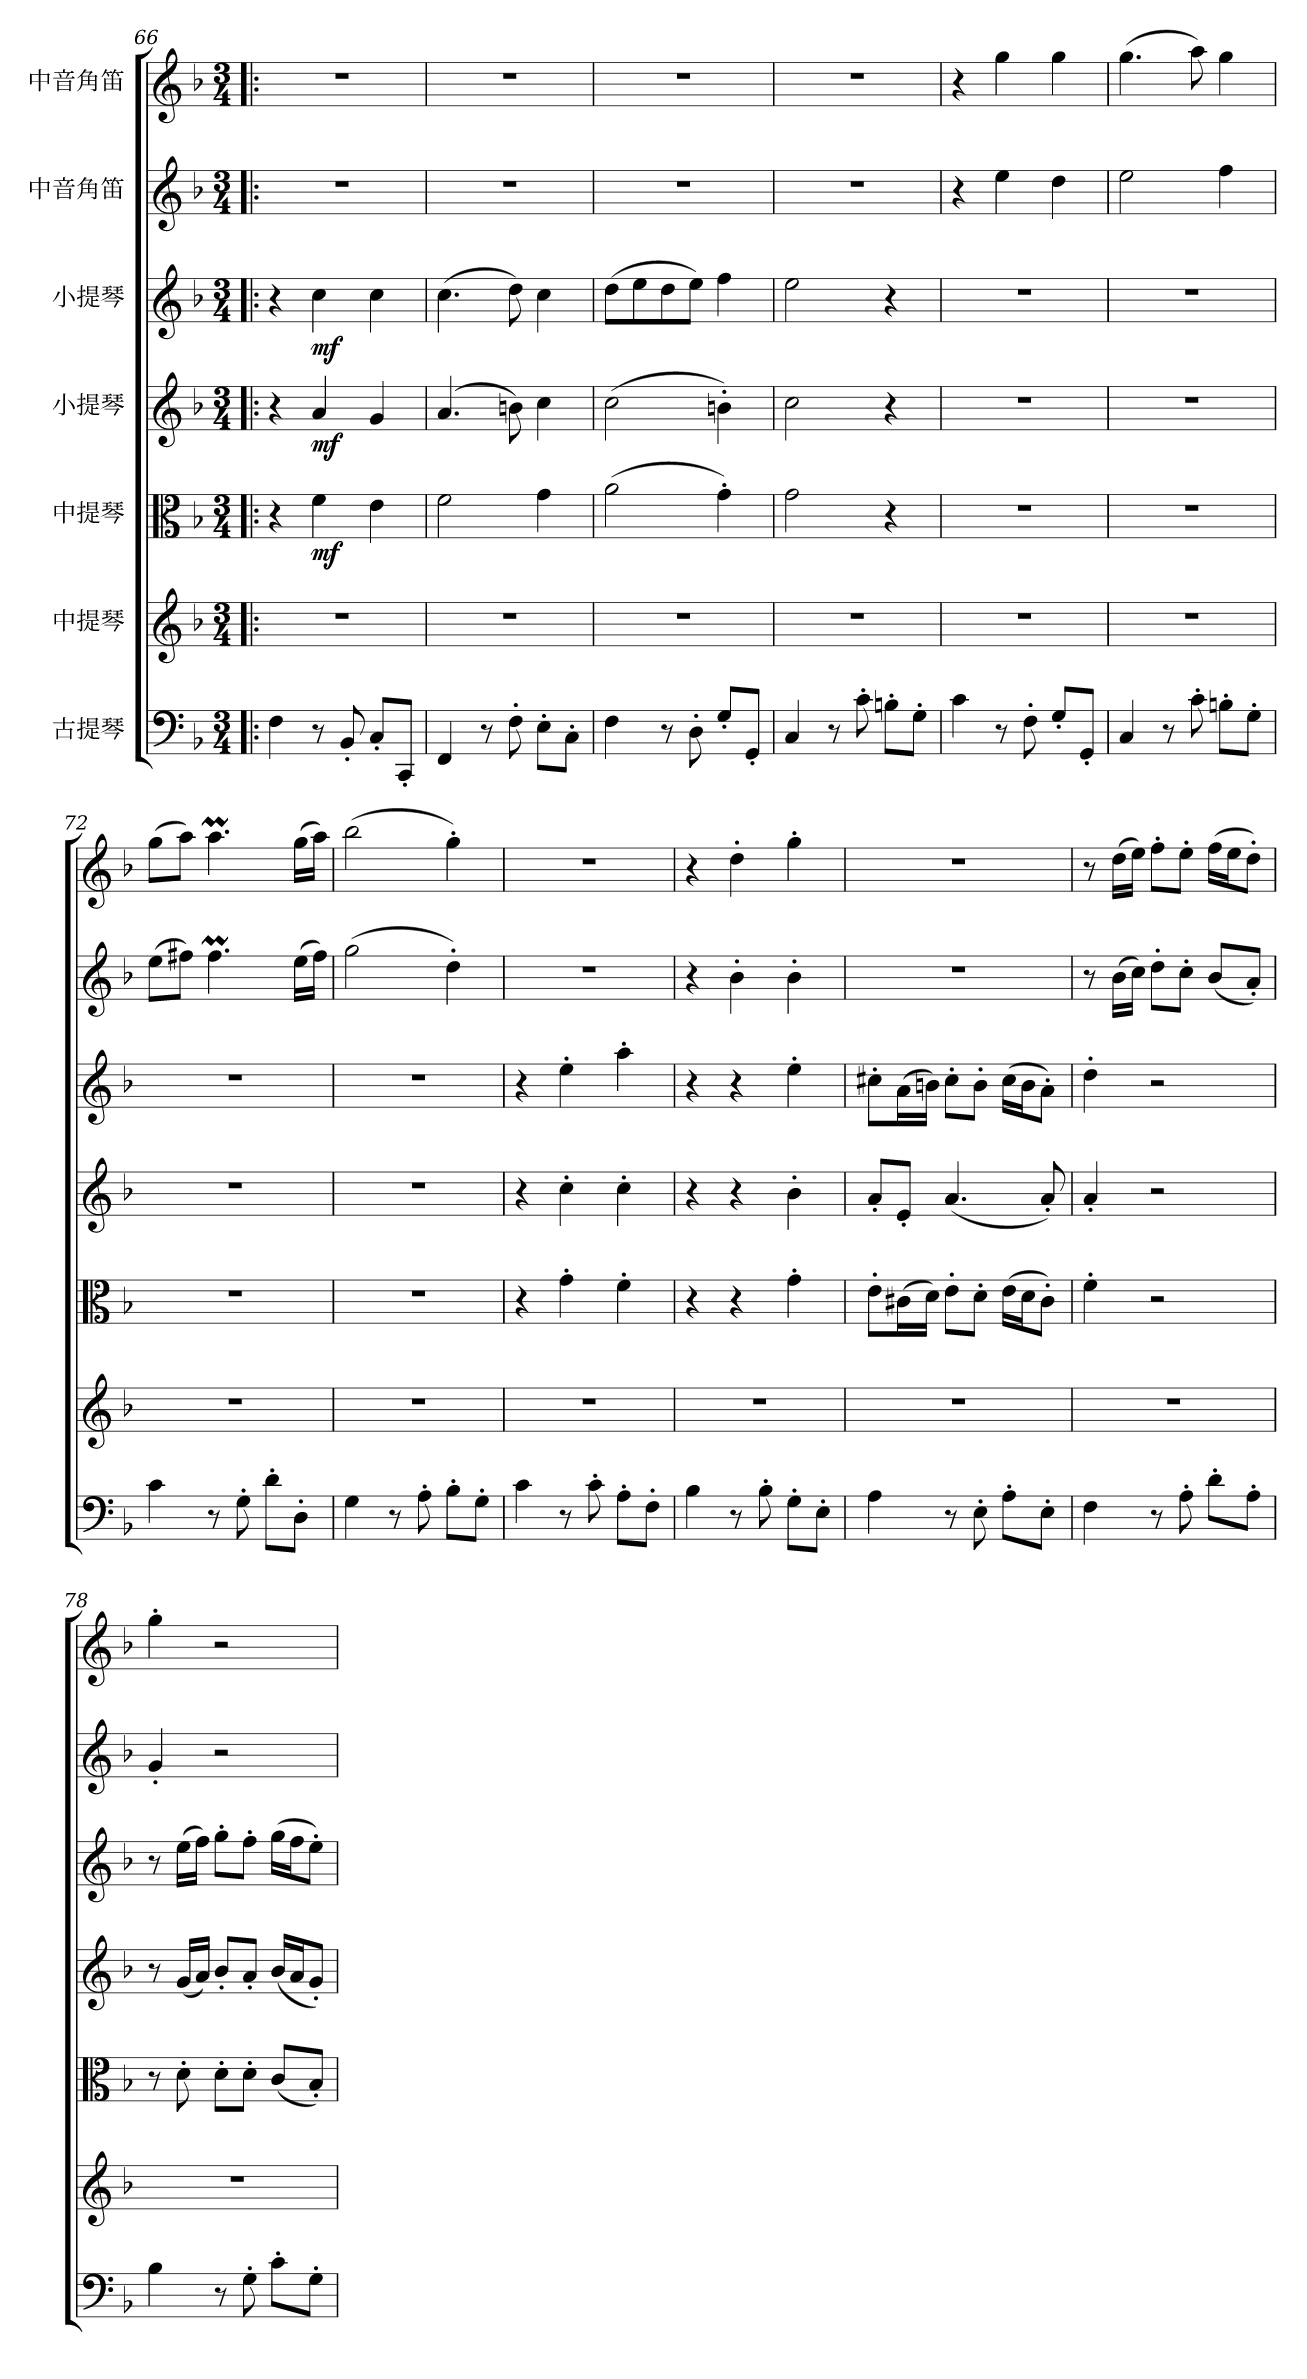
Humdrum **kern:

**kern	**kern	**kern	**dynam	**kern	**dynam	**kern	**dynam	**kern	**kern
*part7	*part6	*part5	*part5	*part4	*part4	*part3	*part3	*part2	*part1
*staff7	*staff6	*staff5	*staff5	*staff4	*staff4	*staff3	*staff3	*staff2	*staff1
*I"古提琴	*I"中提琴	*I"中提琴	*	*I"小提琴	*	*I"小提琴	*	*I"中音角笛	*I"中音角笛
!!LO:PB:g=z
*clefF4	*clefG2	*clefC3	*	*clefG2	*	*clefG2	*	*clefG2	*clefG2
*k[b-]	*k[b-]	*k[b-]	*	*k[b-]	*	*k[b-]	*	*k[b-]	*k[b-]
*M3/4	*M3/4	*M3/4	*	*M3/4	*	*M3/4	*	*M3/4	*M3/4
=66!|:	=66!|:	=66!|:	=66!|:	=66!|:	=66!|:	=66!|:	=66!|:	=66!|:	=66!|:
4F\	2.r	4r	.	4r	.	4r	.	2.r	2.r
!	!	!	!LO:DY:b	!	!LO:DY:b	!	!LO:DY:b	!	!
8r	.	4f\	mf	4a/	mf	4cc\	mf	.	.
8BB-'/	.	.	.	.	.	.	.	.	.
8C'/L	.	4e\	.	4g/	.	4cc\	.	.	.
8CC'/J	.	.	.	.	.	.	.	.	.
=67	=67	=67	=67	=67	=67	=67	=67	=67	=67
4FF/	2.r	2f\	.	(>4.a/	.	(>4.cc\	.	2.r	2.r
8r	.	.	.	.	.	.	.	.	.
8F'\	.	.	.	8bn\)	.	8dd\)	.	.	.
8E'\L	.	4g\	.	4cc\	.	4cc\	.	.	.
8C'\J	.	.	.	.	.	.	.	.	.
=68	=68	=68	=68	=68	=68	=68	=68	=68	=68
4F\	2.r	(>2a\	.	(>2cc\	.	(>8dd\L	.	2.r	2.r
.	.	.	.	.	.	8ee\	.	.	.
8r	.	.	.	.	.	8dd\	.	.	.
8D'\	.	.	.	.	.	8ee\J)	.	.	.
8G'/L	.	4g'\)	.	4bn'\)	.	4ff\	.	.	.
8GG'/J	.	.	.	.	.	.	.	.	.
=69	=69	=69	=69	=69	=69	=69	=69	=69	=69
4C/	2.r	2g\	.	2cc\	.	2ee\	.	2.r	2.r
8r	.	.	.	.	.	.	.	.	.
8c'\	.	.	.	.	.	.	.	.	.
8Bn'\L	.	4r	.	4r	.	4r	.	.	.
8G'\J	.	.	.	.	.	.	.	.	.
=70	=70	=70	=70	=70	=70	=70	=70	=70	=70
4c\	2.r	2.r	.	2.r	.	2.r	.	4r	4r
8r	.	.	.	.	.	.	.	4ee\	4gg\
8F'\	.	.	.	.	.	.	.	.	.
8G'/L	.	.	.	.	.	.	.	4dd\	4gg\
8GG'/J	.	.	.	.	.	.	.	.	.
=71	=71	=71	=71	=71	=71	=71	=71	=71	=71
4C/	2.r	2.r	.	2.r	.	2.r	.	2ee\	(>4.gg\
8r	.	.	.	.	.	.	.	.	.
8c'\	.	.	.	.	.	.	.	.	8aa\)
8Bn'\L	.	.	.	.	.	.	.	4ff\	4gg\
8G'\J	.	.	.	.	.	.	.	.	.
=72	=72	=72	=72	=72	=72	=72	=72	=72	=72
4c\	2.r	2.r	.	2.r	.	2.r	.	(>8ee\L	(>8gg\L
.	.	.	.	.	.	.	.	8ff#X\J)	8aa\J)
8r	.	.	.	.	.	.	.	4.ff#m\	4.aam\
8G'\	.	.	.	.	.	.	.	.	.
8d'\L	.	.	.	.	.	.	.	.	.
8D'\J	.	.	.	.	.	.	.	(>16ee\LL	(>16gg\LL
.	.	.	.	.	.	.	.	16ff#\JJ)	16aa\JJ)
=73	=73	=73	=73	=73	=73	=73	=73	=73	=73
4G\	2.r	2.r	.	2.r	.	2.r	.	(>2gg\	(>2bb-\
8r	.	.	.	.	.	.	.	.	.
8A'\	.	.	.	.	.	.	.	.	.
8B-'\L	.	.	.	.	.	.	.	4dd'\)	4gg'\)
8G'\J	.	.	.	.	.	.	.	.	.
!!LO:LB:g=z
=74	=74	=74	=74	=74	=74	=74	=74	=74	=74
4c\	2.r	4r	.	4r	.	4r	.	2.r	2.r
8r	.	4g'\	.	4cc'\	.	4ee'\	.	.	.
8c'\	.	.	.	.	.	.	.	.	.
8A'\L	.	4f'\	.	4cc'\	.	4aa'\	.	.	.
8F'\J	.	.	.	.	.	.	.	.	.
=75	=75	=75	=75	=75	=75	=75	=75	=75	=75
4B-\	2.r	4r	.	4r	.	4r	.	4r	4r
8r	.	4r	.	4r	.	4r	.	4b-'\	4dd'\
8B-'\	.	.	.	.	.	.	.	.	.
8G'\L	.	4g'\	.	4b-'\	.	4ee'\	.	4b-'\	4gg'\
8E'\J	.	.	.	.	.	.	.	.	.
=76	=76	=76	=76	=76	=76	=76	=76	=76	=76
4A\	2.r	8e'\L	.	8a'/L	.	8cc#X'\L	.	2.r	2.r
.	.	(>16c#X\L	.	8e'/J	.	(>16a\L	.	.	.
.	.	16d\JJ)	.	.	.	16bn\JJ)	.	.	.
8r	.	8e'\L	.	(<4.a/	.	8cc#'\L	.	.	.
8E'\	.	8d'\J	.	.	.	8b'\J	.	.	.
8A'\L	.	(>16e\LL	.	.	.	(>16cc#\LL	.	.	.
.	.	16d\J	.	.	.	16b\J	.	.	.
8E'\J	.	8c#'\J)	.	8a'/)	.	8a'\J)	.	.	.
=77	=77	=77	=77	=77	=77	=77	=77	=77	=77
4F\	2.r	4f'\	.	4a'/	.	4dd'\	.	8r	8r
.	.	.	.	.	.	.	.	(>16b-\LL	(>16dd\LL
.	.	.	.	.	.	.	.	16cc\JJ)	16ee\JJ)
8r	.	2r	.	2r	.	2r	.	8dd'\L	8ff'\L
8A'\	.	.	.	.	.	.	.	8cc'\J	8ee'\J
8d'\L	.	.	.	.	.	.	.	(<8b-/L	(>16ff\LL
.	.	.	.	.	.	.	.	.	16ee\J
8A'\J	.	.	.	.	.	.	.	8a'/J)	8dd'\J)
=78	=78	=78	=78	=78	=78	=78	=78	=78	=78
4B-\	2.r	8r	.	8r	.	8r	.	4g'/	4gg'\
.	.	8d'\	.	(<16g/LL	.	(>16ee\LL	.	.	.
.	.	.	.	16a/JJ)	.	16ff\JJ)	.	.	.
8r	.	8d'\L	.	8b-'/L	.	8gg'\L	.	2r	2r
8G'\	.	8d'\J	.	8a'/J	.	8ff'\J	.	.	.
8c'\L	.	(<8c/L	.	(<16b-/LL	.	(>16gg\LL	.	.	.
.	.	.	.	16a/J	.	16ff\J	.	.	.
8G'\J	.	8B-'/J)	.	8g'/J)	.	8ee'\J)	.	.	.
=	=	=	=	=	=	=	=	=	=
*-	*-	*-	*-	*-	*-	*-	*-	*-	*-
